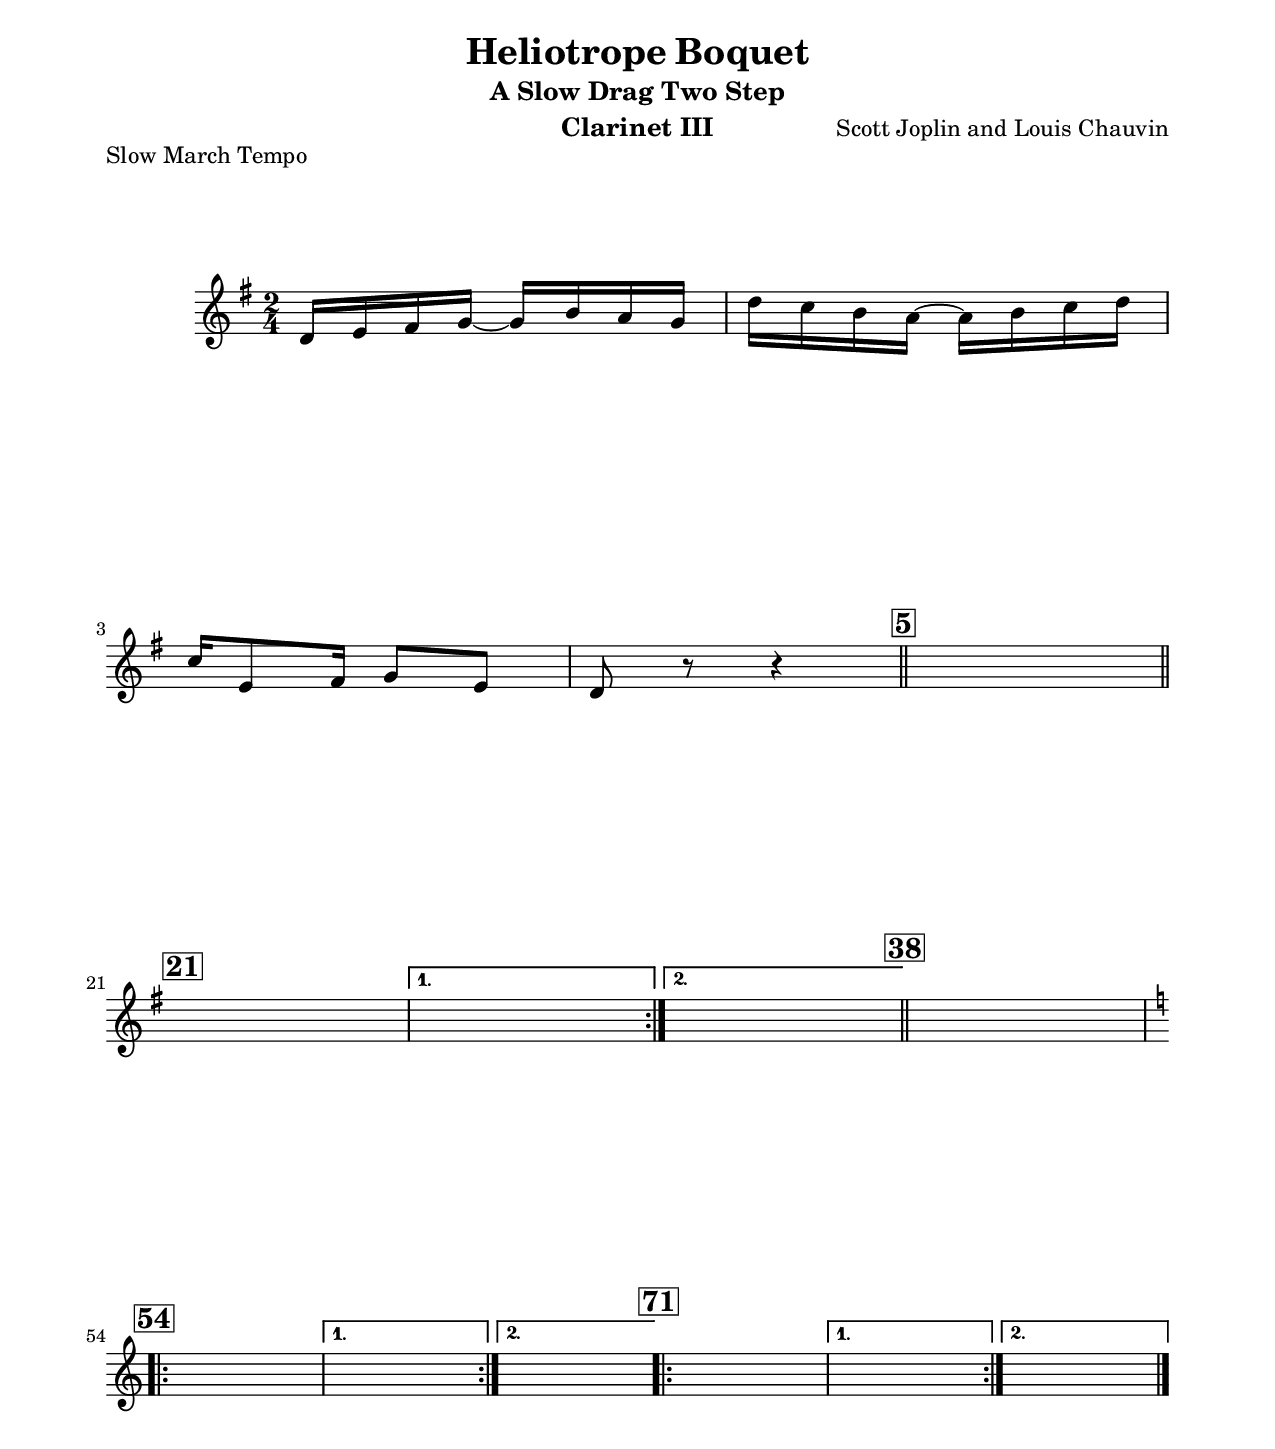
\version "2.22.2"

\include "config.lyi"
\include "defs.lyi"
\version "2.22.2"

\include "config.lyi"
\include "defs.lyi"

clarinetThreeDynamics =
{
  s2*4 |
  % 5
  s2*16 |

  \repeat volta 2
  {
    % 21
    s2*15 |
  }
  \alternative
  {
    {
      s2 |
    }
    {
      s2 |
    }
  }

  % 38
  s2*16 |

  \repeat volta 2
  {
    % 54
    s2*15 |
  }
  \alternative
  {
    {
      s2 |
    }
    {
      s2 |
    }
  }

  \repeat volta 2
  {
    % 71
    s2*15 |
  }
  \alternative
  {
    {
      s2 |
    }
    {
      s2 |
    }
  }
}


clarinetThreeCues =
{
  \time 2/4
  \key g \major

  s2*53 |

  \key c \major
  s2*34 |
}


clarinetThreeNotCues =
{
  \time 2/4
  \key g \major

  s2*53 |

  \key c \major
  s2*34 |
}


clarinetThreeNotes =
{
  d16 e fis g~g b a g |
  d'16 c b a~a b c d |
  c16 e,8 fis16 g8 e |
  d8 r r4 |

  % 5
  s2*16 |

  \repeat volta 2
  {
    % 21
    s2*15 |
  }
  \alternative
  {
    {
      s2 |
    }
    {
      s2 |
    }
  }

  % 38
  s2*16 |

  \repeat volta 2
  {
    % 54
    s2*15 |
  }
  \alternative
  {
    {
      s2 |
    }
    {
      s2 |
    }
  }

  \repeat volta 2
  {
    % 71
    s2*15 |
  }
  \alternative
  {
    {
      s2 |
    }
    {
      s2 |
    }
  }
}

clarinetThreeScore = \transpose c \concertKey \relative c' { << \clarinetThreeNotes \clarinetThreeNotCues \clarinetThreeDynamics >> }
clarinetBesThreeScore = \transpose bes \concertKey \relative c' { << \clarinetThreeNotes \clarinetThreeNotCues \clarinetThreeDynamics >> }
clarinetBesThreePart  = \transpose bes \concertKey \relative c' { << \clarinetThreeNotes \clarinetThreeCues    \clarinetThreeDynamics >> }


instrument = "Clarinet III"

notes = \clarinetBesThreePart

\include "part.lyi"
